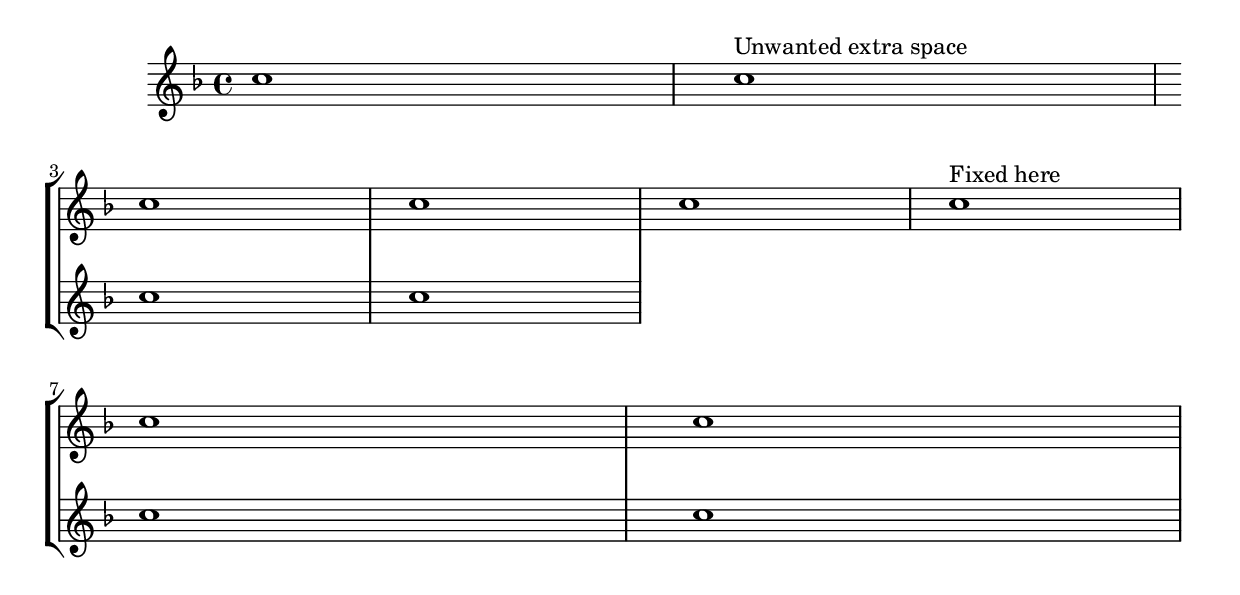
%% DO NOT EDIT this file manually; it is automatically
%% generated from LSR http://lsr.di.unimi.it
%% Make any changes in LSR itself, or in Documentation/snippets/new/ ,
%% and then run scripts/auxiliar/makelsr.py
%%
%% This file is in the public domain.
\version "2.18.0"

\header {
  lsrtags = "breaks, contexts-and-engravers, staff-notation, workaround"

  texidoc = "
When adding a new staff at a line break, some extra space is
unfortunately added at the end of the line before the break (to fit in
a key signature change, which  will never be printed anyway).  The
workaround is to add a setting of
@code{Staff.explicitKeySignatureVisibility} as is shown in the example.


"
  doctitle = "Adding an extra staff at a line break"
} % begin verbatim

\score {
  \new StaffGroup \relative c'' {
    \new Staff
    \key f \major
    c1 c^"Unwanted extra space" \break
    << { c1 | c }
       \new Staff {
         \key f \major
         \once \omit Staff.TimeSignature
         c1 | c
       }
    >>
    c1 | c^"Fixed here" \break
    << { c1 | c }
       \new Staff {
         \once \set Staff.explicitKeySignatureVisibility = #end-of-line-invisible
         \key f \major
         \once \omit Staff.TimeSignature
         c1 | c
       }
    >>
  }
}
